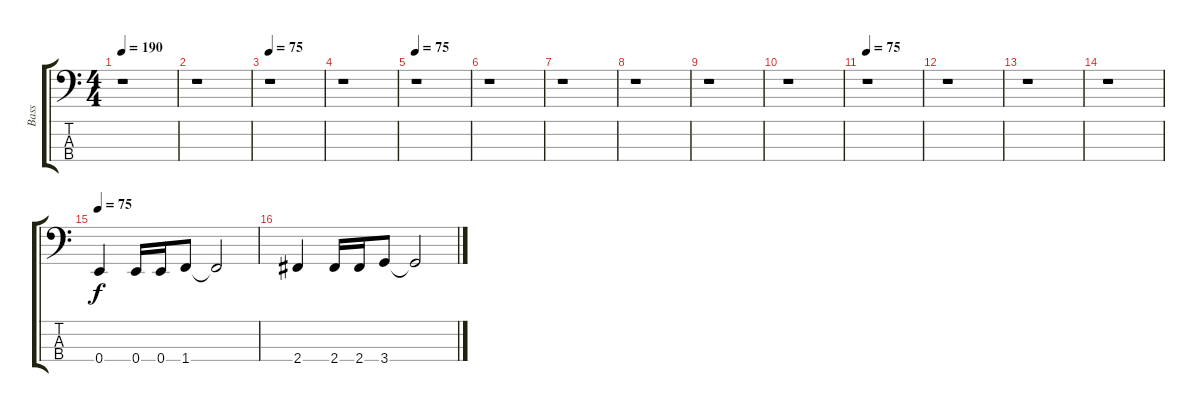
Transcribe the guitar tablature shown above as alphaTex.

\track ("Bass" "Bass") {instrument electricbassfinger}
\staff {score tabs}
\tuning (G2 D2 A1 E1) {hide}
\ts (4 4)
\tempo 190
\tempo 75
\tempo 190
\clef f4
\ks c
r.1{dy f instrument electricbassfinger} |
r.1 |
\tempo 75
r.1 |
r.1 |
\tempo 75
r.1 |
r.1 |
r.1 |
r.1 |
r.1 |
r.1 |
\tempo 75
r.1 |
r.1 |
r.1 |
r.1 |
\tempo 75
0.4.4 0.4.16 0.4.16 1.4.8 1.4{t}.2 |
2.4.4 2.4.16 2.4.16 3.4.8 3.4{t}.2
